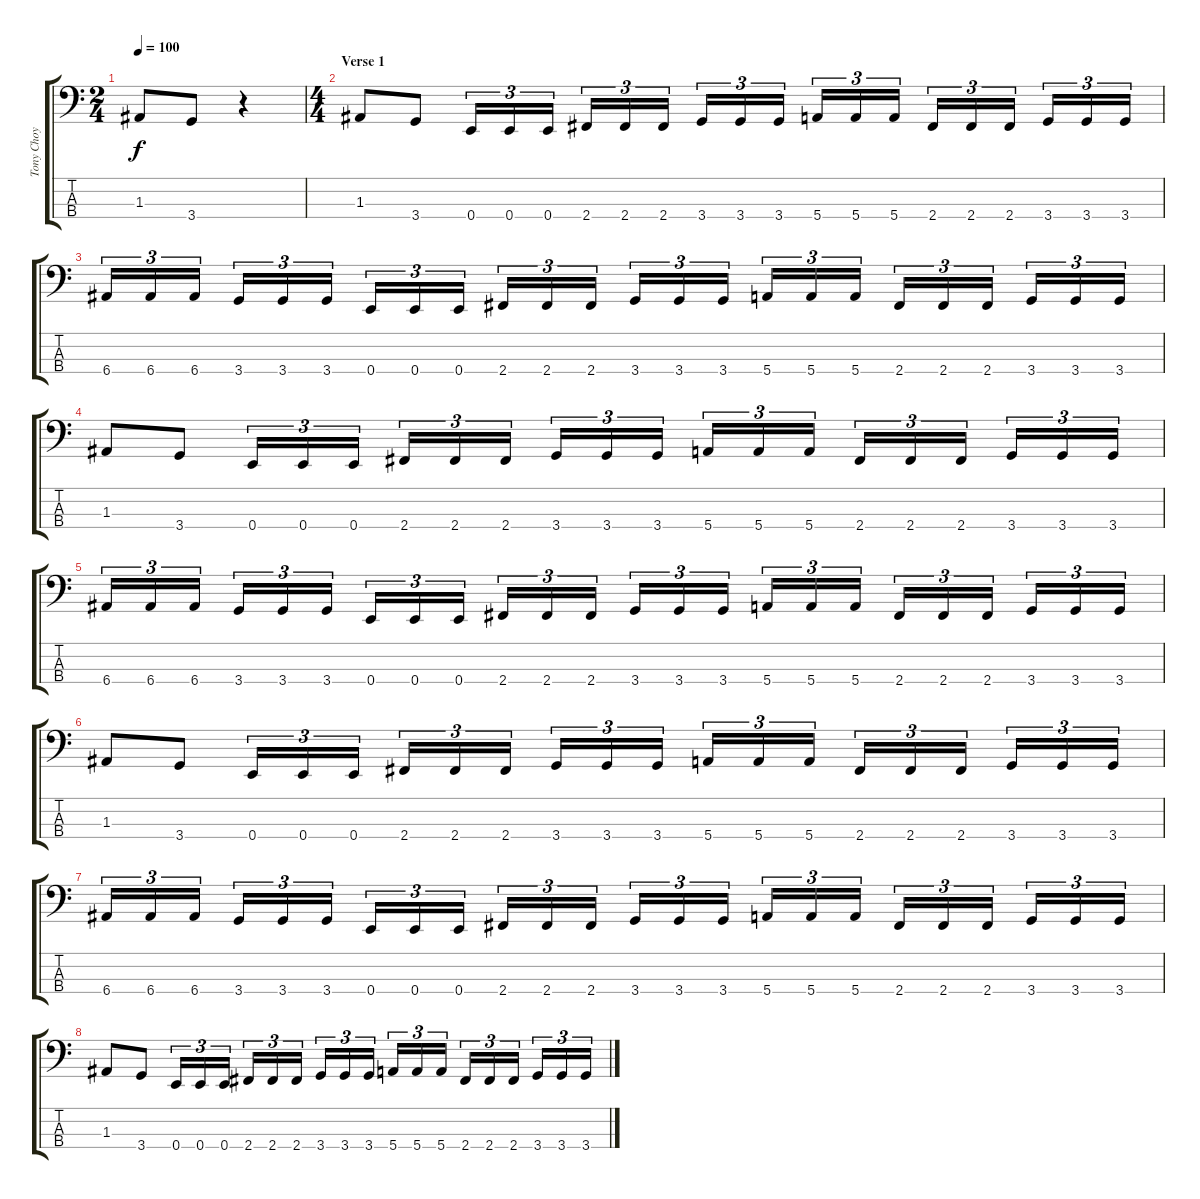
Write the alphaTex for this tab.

\track ("Tony Choy" "Tony Choy") {instrument electricbasspick}
\staff {score tabs}
\tuning (G2 D2 A1 E1) {hide}
\ts (2 4)
\tempo 100
\clef f4
\ks c
1.3.8{dy f} 3.4.8 r.4 |
\ts (4 4)
\section ("" "Verse 1")
1.3.8 3.4.8 0.4.16{tu (3 2)} 0.4.16{tu (3 2)} 0.4.16{tu (3 2)} 2.4.16{tu (3 2)} 2.4.16{tu (3 2)} 2.4.16{tu (3 2)} 3.4.16{tu (3 2)} 3.4.16{tu (3 2)} 3.4.16{tu (3 2)} 5.4.16{tu (3 2)} 5.4.16{tu (3 2)} 5.4.16{tu (3 2)} 2.4.16{tu (3 2)} 2.4.16{tu (3 2)} 2.4.16{tu (3 2)} 3.4.16{tu (3 2)} 3.4.16{tu (3 2)} 3.4.16{tu (3 2)} |
6.4.16{tu (3 2)} 6.4.16{tu (3 2)} 6.4.16{tu (3 2)} 3.4.16{tu (3 2)} 3.4.16{tu (3 2)} 3.4.16{tu (3 2)} 0.4.16{tu (3 2)} 0.4.16{tu (3 2)} 0.4.16{tu (3 2)} 2.4.16{tu (3 2)} 2.4.16{tu (3 2)} 2.4.16{tu (3 2)} 3.4.16{tu (3 2)} 3.4.16{tu (3 2)} 3.4.16{tu (3 2)} 5.4.16{tu (3 2)} 5.4.16{tu (3 2)} 5.4.16{tu (3 2)} 2.4.16{tu (3 2)} 2.4.16{tu (3 2)} 2.4.16{tu (3 2)} 3.4.16{tu (3 2)} 3.4.16{tu (3 2)} 3.4.16{tu (3 2)} |
1.3.8 3.4.8 0.4.16{tu (3 2)} 0.4.16{tu (3 2)} 0.4.16{tu (3 2)} 2.4.16{tu (3 2)} 2.4.16{tu (3 2)} 2.4.16{tu (3 2)} 3.4.16{tu (3 2)} 3.4.16{tu (3 2)} 3.4.16{tu (3 2)} 5.4.16{tu (3 2)} 5.4.16{tu (3 2)} 5.4.16{tu (3 2)} 2.4.16{tu (3 2)} 2.4.16{tu (3 2)} 2.4.16{tu (3 2)} 3.4.16{tu (3 2)} 3.4.16{tu (3 2)} 3.4.16{tu (3 2)} |
6.4.16{tu (3 2)} 6.4.16{tu (3 2)} 6.4.16{tu (3 2)} 3.4.16{tu (3 2)} 3.4.16{tu (3 2)} 3.4.16{tu (3 2)} 0.4.16{tu (3 2)} 0.4.16{tu (3 2)} 0.4.16{tu (3 2)} 2.4.16{tu (3 2)} 2.4.16{tu (3 2)} 2.4.16{tu (3 2)} 3.4.16{tu (3 2)} 3.4.16{tu (3 2)} 3.4.16{tu (3 2)} 5.4.16{tu (3 2)} 5.4.16{tu (3 2)} 5.4.16{tu (3 2)} 2.4.16{tu (3 2)} 2.4.16{tu (3 2)} 2.4.16{tu (3 2)} 3.4.16{tu (3 2)} 3.4.16{tu (3 2)} 3.4.16{tu (3 2)} |
1.3.8 3.4.8 0.4.16{tu (3 2)} 0.4.16{tu (3 2)} 0.4.16{tu (3 2)} 2.4.16{tu (3 2)} 2.4.16{tu (3 2)} 2.4.16{tu (3 2)} 3.4.16{tu (3 2)} 3.4.16{tu (3 2)} 3.4.16{tu (3 2)} 5.4.16{tu (3 2)} 5.4.16{tu (3 2)} 5.4.16{tu (3 2)} 2.4.16{tu (3 2)} 2.4.16{tu (3 2)} 2.4.16{tu (3 2)} 3.4.16{tu (3 2)} 3.4.16{tu (3 2)} 3.4.16{tu (3 2)} |
6.4.16{tu (3 2)} 6.4.16{tu (3 2)} 6.4.16{tu (3 2)} 3.4.16{tu (3 2)} 3.4.16{tu (3 2)} 3.4.16{tu (3 2)} 0.4.16{tu (3 2)} 0.4.16{tu (3 2)} 0.4.16{tu (3 2)} 2.4.16{tu (3 2)} 2.4.16{tu (3 2)} 2.4.16{tu (3 2)} 3.4.16{tu (3 2)} 3.4.16{tu (3 2)} 3.4.16{tu (3 2)} 5.4.16{tu (3 2)} 5.4.16{tu (3 2)} 5.4.16{tu (3 2)} 2.4.16{tu (3 2)} 2.4.16{tu (3 2)} 2.4.16{tu (3 2)} 3.4.16{tu (3 2)} 3.4.16{tu (3 2)} 3.4.16{tu (3 2)} |
1.3.8 3.4.8 0.4.16{tu (3 2)} 0.4.16{tu (3 2)} 0.4.16{tu (3 2)} 2.4.16{tu (3 2)} 2.4.16{tu (3 2)} 2.4.16{tu (3 2)} 3.4.16{tu (3 2)} 3.4.16{tu (3 2)} 3.4.16{tu (3 2)} 5.4.16{tu (3 2)} 5.4.16{tu (3 2)} 5.4.16{tu (3 2)} 2.4.16{tu (3 2)} 2.4.16{tu (3 2)} 2.4.16{tu (3 2)} 3.4.16{tu (3 2)} 3.4.16{tu (3 2)} 3.4.16{tu (3 2)}
